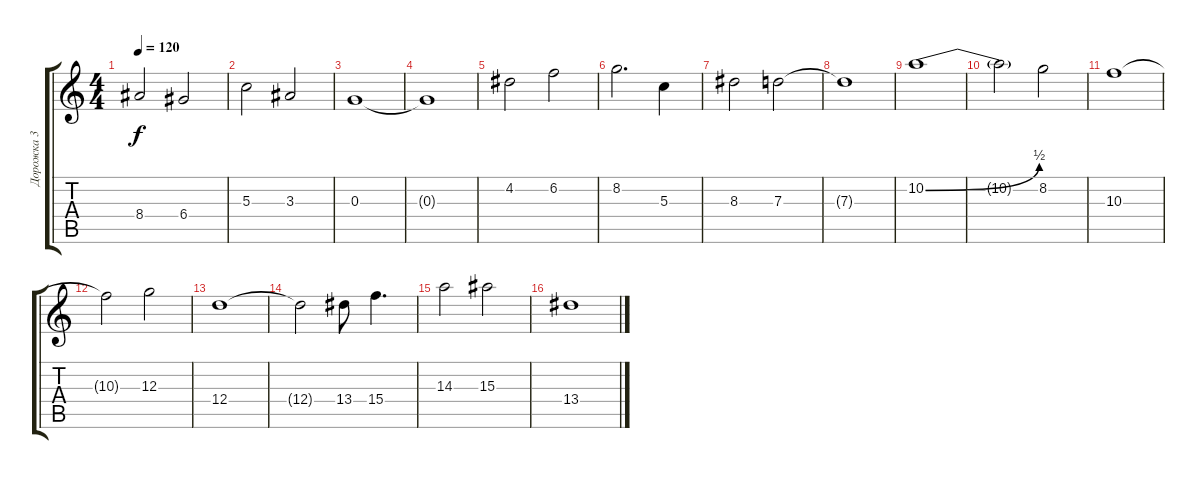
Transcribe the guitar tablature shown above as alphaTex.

\track ("Дорожка 3" "Дорожка 3") {instrument acousticguitarsteel}
\staff {score tabs}
\tuning (E4 B3 G3 D3 A2 E2) {hide}
\ts (4 4)
\tempo 120
\clef g2
\ks c
8.4.2{dy f instrument distortionguitar} 6.4.2 |
5.3.2 3.3.2 |
0.3.1 |
0.3{t}.1 |
4.2.2 6.2.2 |
8.2.2{d} 5.3.4 |
8.3.2 7.3.2 |
7.3{t}.1 |
10.2{be (bend 0 0 60 2)}.1 |
10.2{t}.2 8.2.2 |
10.3.1 |
10.3{t}.2 12.3.2 |
12.4.1 |
12.4{t}.2 13.4.8 15.4.4{d} |
14.3.2 15.3.2 |
13.4.1
